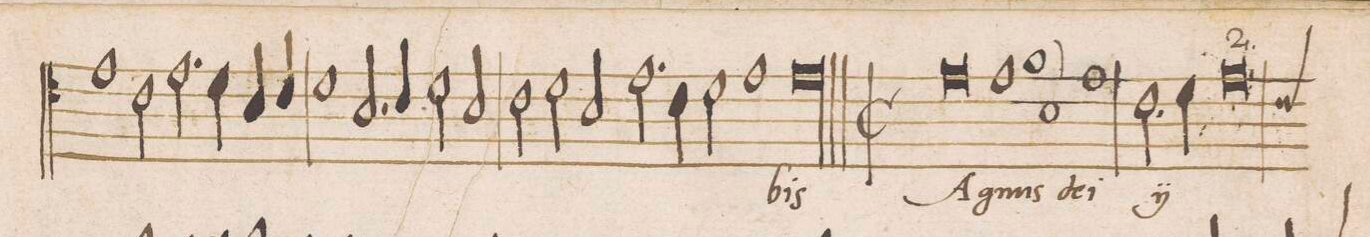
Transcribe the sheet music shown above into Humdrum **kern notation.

**kern	**text
*I"ALTVS	*
*clefC4	*
*k[]	*
*met(C|)	*
*M2/1	*
1e	.
2c\	.
2.e\	.
=22-	=22-
4d\	.
4B/	.
4c/	.
1d	.
=23-	=23-
2.B/	.
4c/	.
2d\	.
2B/	.
=24-	=24-
2c\	.
2d\	.
2B/	.
2.e\	.
=25-	=25-
4c\	.
2d\	.
1e	bis
=26-	=26-
0el\	.
=27||-	=27||-
*M2/1	*
*met(C|)	*
0e	Ag-
=28-	=28-
*lig	*
1e	-nus
1f,	.
*Xlig	*
=29-	=29-
*lig	*
1B	de-
1e	-i
*Xlig	*
=30-	=30-
*	*ij
2.c\	Ag-
4d\	.
*custos:C	*
0e	-nus
=31-	=31-
*-	*-
